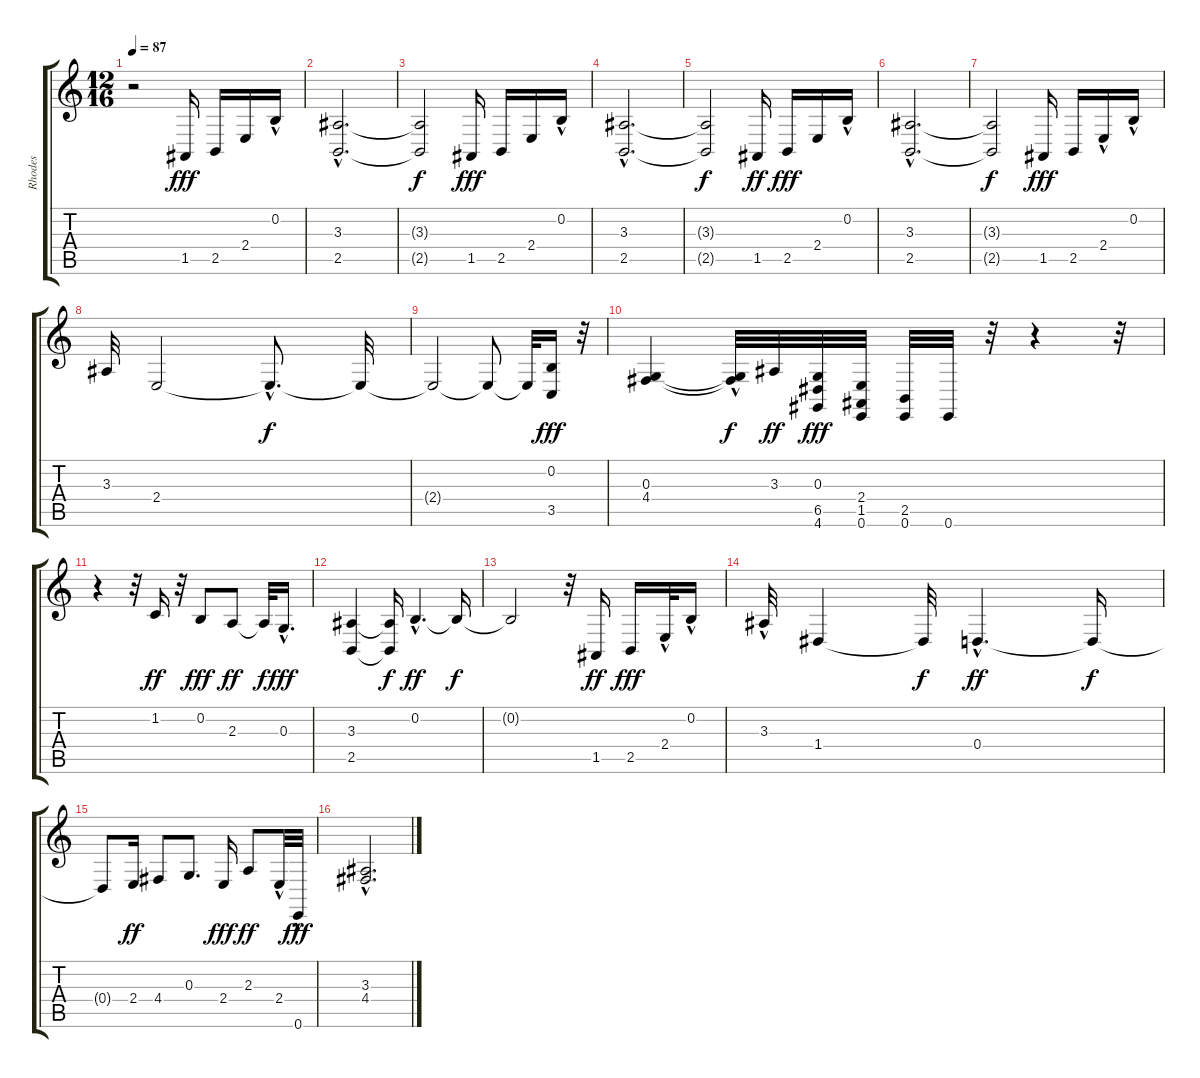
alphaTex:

\track ("Rhodes" "Rhodes") {instrument electricpiano1}
\staff {score tabs}
\tuning (E4 B3 G3 D3 A2 E2) {hide}
\ts (12 16)
\tempo 87
\clef g2
\ks c
r.2{dy fff instrument electricpiano1} 1.5.16{balance 0} 2.5.16{balance 16} 2.4.16{balance 0} 0.2{hac}.16{balance 15} |
(3.3{hac} 2.5{hac}).2{d balance 0} |
(3.3{t} 2.5{t}).2{dy f} 1.5.16{dy fff balance 0} 2.5.16{balance 16} 2.4.16{balance 0} 0.2{hac}.16{balance 15} |
(3.3{hac} 2.5{hac}).2{d balance 0} |
(3.3{t} 2.5{t}).2{dy f} 1.5.16{dy ff balance 0} 2.5.16{dy fff balance 15} 2.4.16{balance 1} 0.2{hac}.16{balance 13} |
(3.3{hac} 2.5{hac}).2{d balance 0} |
(3.3{t} 2.5{t}).2{dy f} 1.5.16{dy fff balance 1} 2.5.16{balance 15} 2.4{hac}.16{balance 0} 0.2{hac}.16{balance 14} |
3.3.32{balance 2} 2.4.2{balance 4} 2.4{hac t}.8{d dy f} 2.4{t}.32 |
2.4{t}.2 2.4{t}.8 2.4{t}.32 (0.2 3.5).16{dy fff balance 9} r.32 |
(0.3 4.4).4{balance 1} (0.3{hac t} 4.4{hac t}).32{dy f} 3.3.32{dy ff balance 6} (0.3 6.5 4.6).32{dy fff balance 13} (2.4 1.5 0.6).32{balance 10} (2.5 0.6).32{balance 4} 0.6.32{balance 4} r.32{balance 15} r.4 r.32 |
r.4 r.32 1.2.16{dy ff balance 11} r.32 0.2.8{dy fff balance 2} 2.3.8{dy ff balance 2} 2.3{t}.32{dy f} 0.3{hac}.16{d dy fff balance 8} |
(3.3 2.5).4{balance 4} (3.3{t} 2.5{t}).16{dy f} 0.2{hac}.4{d dy ff balance 13} 0.2{t}.16{dy f} |
0.2{t}.2 r.32 1.5.16{dy ff balance 4} 2.5.16{dy fff balance 12} 2.4{hac}.32{balance 4} 0.2{hac}.16{balance 14} |
3.3{hac}.32{balance 2} 1.4.4{balance 4} 1.4{t}.32{dy f} 0.4{hac}.4{d dy ff balance 14} 0.4{t}.16{dy f} |
0.4{t}.8 2.4.16{dy ff balance 4} 4.4.8{balance 15} 0.3.8{d balance 13} 2.4.16{dy fff balance 0} 2.3.8{dy ff balance 16} 2.4{hac}.32{balance 15} 0.6{hac}.32{dy fff balance 11} |
(3.3 4.4{hac}).2{d balance 3}
